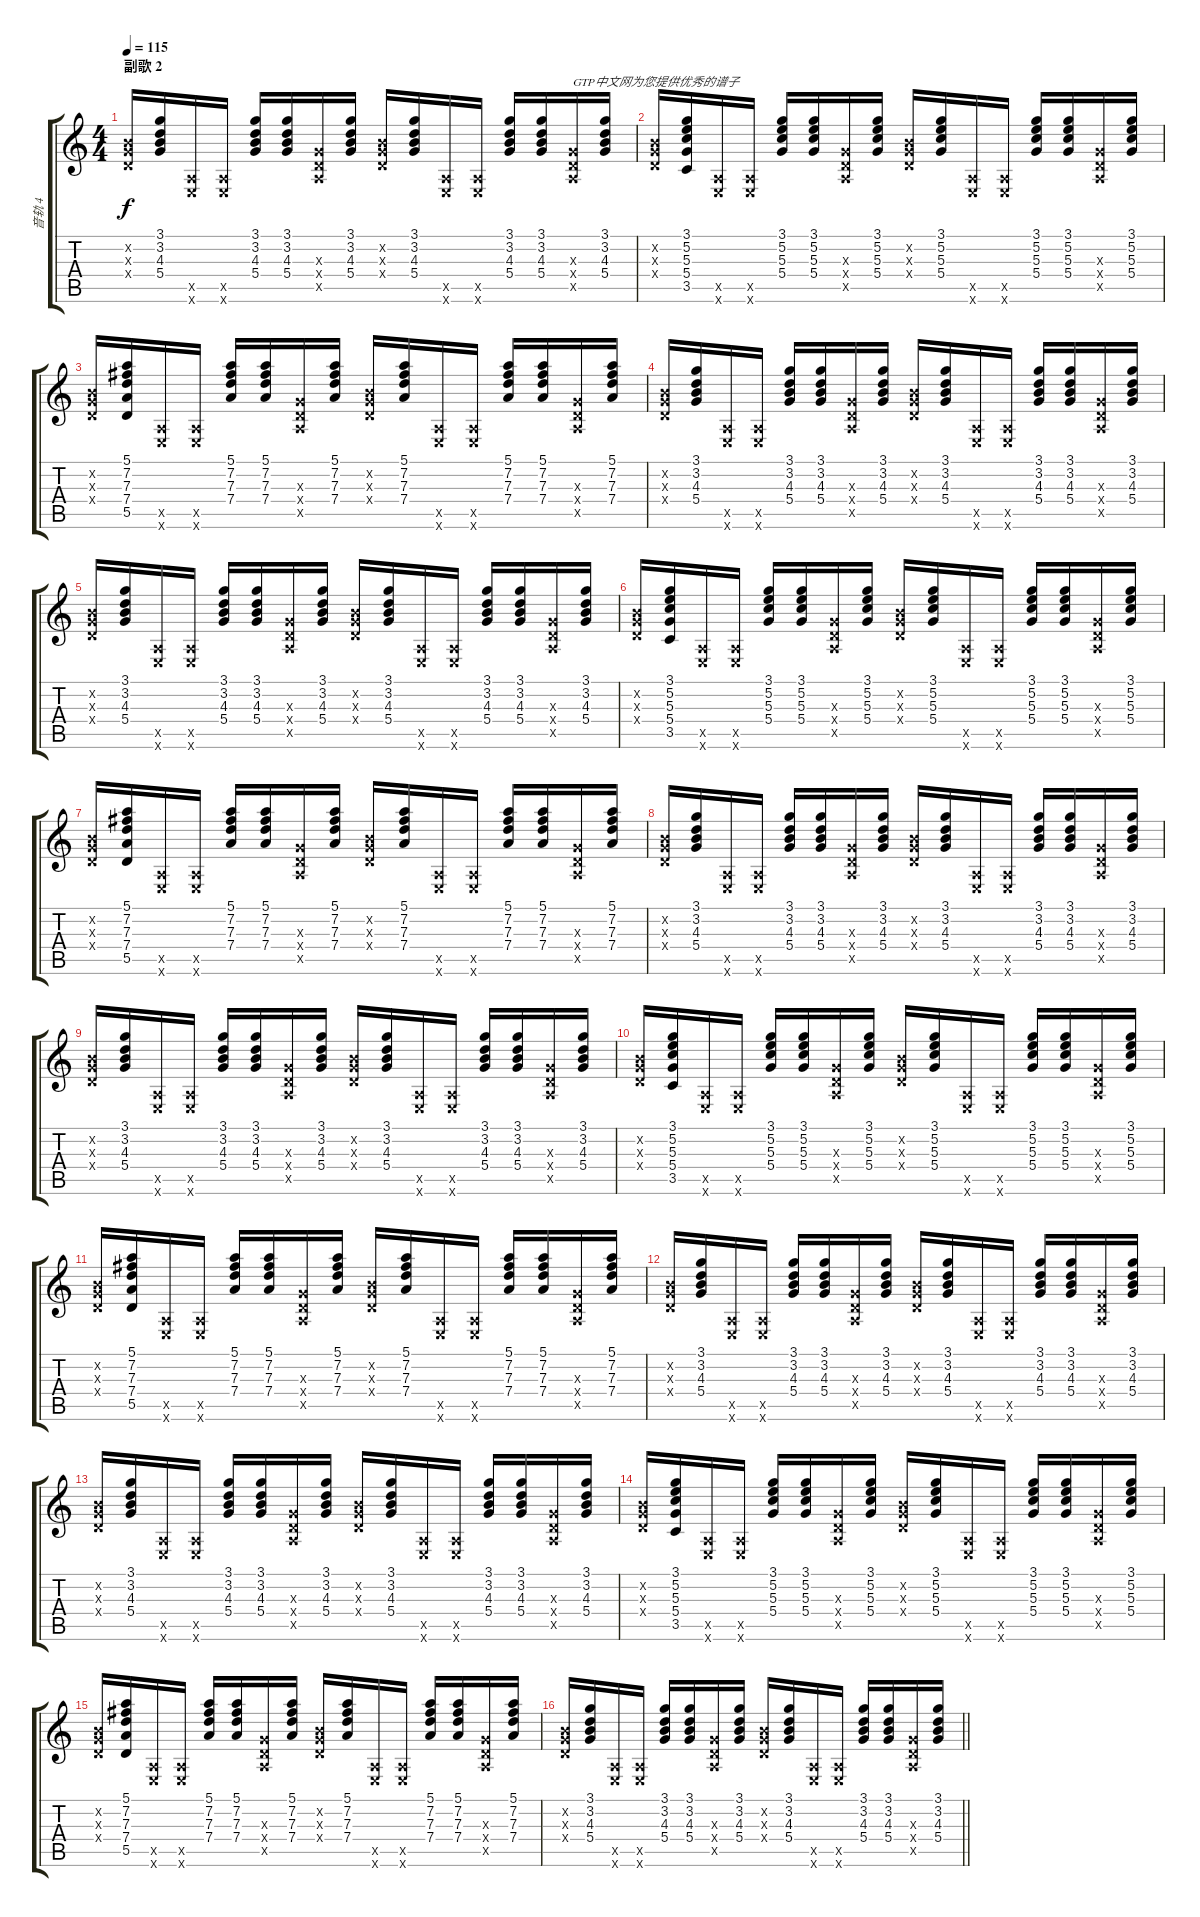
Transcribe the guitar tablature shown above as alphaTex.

\track ("音轨 4" "音轨 4") {instrument electricguitarjazz}
\staff {score tabs}
\tuning (E4 B3 G3 D3 A2 E2) {hide}
\ts (4 4)
\section ("" "副歌 2 ")
\tempo 115
\clef g2
\ks c
(0.2{x} 0.3{x} 0.4{x}).16{dy f} (3.1 3.2 4.3 5.4).16 (0.5{x} 0.6{x}).16 (0.5{x} 0.6{x}).16 (3.1 3.2 4.3 5.4).16 (3.1 3.2 4.3 5.4).16 (0.3{x} 0.4{x} 0.5{x}).16 (3.1 3.2 4.3 5.4).16 (0.2{x} 0.3{x} 0.4{x}).16 (3.1 3.2 4.3 5.4).16 (0.5{x} 0.6{x}).16 (0.5{x} 0.6{x}).16 (3.1 3.2 4.3 5.4).16 (3.1 3.2 4.3 5.4).16 (0.3{x} 0.4{x} 0.5{x}).16{txt "GTP中文网为您提供优秀的谱子"} (3.1 3.2 4.3 5.4).16 |
(0.2{x} 0.3{x} 0.4{x}).16 (3.1 5.2 5.3 5.4 3.5).16 (0.5{x} 0.6{x}).16 (0.5{x} 0.6{x}).16 (3.1 5.2 5.3 5.4).16 (3.1 5.2 5.3 5.4).16 (0.3{x} 0.4{x} 0.5{x}).16 (3.1 5.2 5.3 5.4).16 (0.2{x} 0.3{x} 0.4{x}).16 (3.1 5.2 5.3 5.4).16 (0.5{x} 0.6{x}).16 (0.5{x} 0.6{x}).16 (3.1 5.2 5.3 5.4).16 (3.1 5.2 5.3 5.4).16 (0.3{x} 0.4{x} 0.5{x}).16 (3.1 5.2 5.3 5.4).16 |
(0.2{x} 0.3{x} 0.4{x}).16 (5.1 7.2 7.3 7.4 5.5).16 (0.5{x} 0.6{x}).16 (0.5{x} 0.6{x}).16 (5.1 7.2 7.3 7.4).16 (5.1 7.2 7.3 7.4).16 (0.3{x} 0.4{x} 0.5{x}).16 (5.1 7.2 7.3 7.4).16 (0.2{x} 0.3{x} 0.4{x}).16 (5.1 7.2 7.3 7.4).16 (0.5{x} 0.6{x}).16 (0.5{x} 0.6{x}).16 (5.1 7.2 7.3 7.4).16 (5.1 7.2 7.3 7.4).16 (0.3{x} 0.4{x} 0.5{x}).16 (5.1 7.2 7.3 7.4).16 |
(0.2{x} 0.3{x} 0.4{x}).16 (3.1 3.2 4.3 5.4).16 (0.5{x} 0.6{x}).16 (0.5{x} 0.6{x}).16 (3.1 3.2 4.3 5.4).16 (3.1 3.2 4.3 5.4).16 (0.3{x} 0.4{x} 0.5{x}).16 (3.1 3.2 4.3 5.4).16 (0.2{x} 0.3{x} 0.4{x}).16 (3.1 3.2 4.3 5.4).16 (0.5{x} 0.6{x}).16 (0.5{x} 0.6{x}).16 (3.1 3.2 4.3 5.4).16 (3.1 3.2 4.3 5.4).16 (0.3{x} 0.4{x} 0.5{x}).16 (3.1 3.2 4.3 5.4).16 |
(0.2{x} 0.3{x} 0.4{x}).16 (3.1 3.2 4.3 5.4).16 (0.5{x} 0.6{x}).16 (0.5{x} 0.6{x}).16 (3.1 3.2 4.3 5.4).16 (3.1 3.2 4.3 5.4).16 (0.3{x} 0.4{x} 0.5{x}).16 (3.1 3.2 4.3 5.4).16 (0.2{x} 0.3{x} 0.4{x}).16 (3.1 3.2 4.3 5.4).16 (0.5{x} 0.6{x}).16 (0.5{x} 0.6{x}).16 (3.1 3.2 4.3 5.4).16 (3.1 3.2 4.3 5.4).16 (0.3{x} 0.4{x} 0.5{x}).16 (3.1 3.2 4.3 5.4).16 |
(0.2{x} 0.3{x} 0.4{x}).16 (3.1 5.2 5.3 5.4 3.5).16 (0.5{x} 0.6{x}).16 (0.5{x} 0.6{x}).16 (3.1 5.2 5.3 5.4).16 (3.1 5.2 5.3 5.4).16 (0.3{x} 0.4{x} 0.5{x}).16 (3.1 5.2 5.3 5.4).16 (0.2{x} 0.3{x} 0.4{x}).16 (3.1 5.2 5.3 5.4).16 (0.5{x} 0.6{x}).16 (0.5{x} 0.6{x}).16 (3.1 5.2 5.3 5.4).16 (3.1 5.2 5.3 5.4).16 (0.3{x} 0.4{x} 0.5{x}).16 (3.1 5.2 5.3 5.4).16 |
(0.2{x} 0.3{x} 0.4{x}).16 (5.1 7.2 7.3 7.4 5.5).16 (0.5{x} 0.6{x}).16 (0.5{x} 0.6{x}).16 (5.1 7.2 7.3 7.4).16 (5.1 7.2 7.3 7.4).16 (0.3{x} 0.4{x} 0.5{x}).16 (5.1 7.2 7.3 7.4).16 (0.2{x} 0.3{x} 0.4{x}).16 (5.1 7.2 7.3 7.4).16 (0.5{x} 0.6{x}).16 (0.5{x} 0.6{x}).16 (5.1 7.2 7.3 7.4).16 (5.1 7.2 7.3 7.4).16 (0.3{x} 0.4{x} 0.5{x}).16 (5.1 7.2 7.3 7.4).16 |
(0.2{x} 0.3{x} 0.4{x}).16 (3.1 3.2 4.3 5.4).16 (0.5{x} 0.6{x}).16 (0.5{x} 0.6{x}).16 (3.1 3.2 4.3 5.4).16 (3.1 3.2 4.3 5.4).16 (0.3{x} 0.4{x} 0.5{x}).16 (3.1 3.2 4.3 5.4).16 (0.2{x} 0.3{x} 0.4{x}).16 (3.1 3.2 4.3 5.4).16 (0.5{x} 0.6{x}).16 (0.5{x} 0.6{x}).16 (3.1 3.2 4.3 5.4).16 (3.1 3.2 4.3 5.4).16 (0.3{x} 0.4{x} 0.5{x}).16 (3.1 3.2 4.3 5.4).16 |
(0.2{x} 0.3{x} 0.4{x}).16 (3.1 3.2 4.3 5.4).16 (0.5{x} 0.6{x}).16 (0.5{x} 0.6{x}).16 (3.1 3.2 4.3 5.4).16 (3.1 3.2 4.3 5.4).16 (0.3{x} 0.4{x} 0.5{x}).16 (3.1 3.2 4.3 5.4).16 (0.2{x} 0.3{x} 0.4{x}).16 (3.1 3.2 4.3 5.4).16 (0.5{x} 0.6{x}).16 (0.5{x} 0.6{x}).16 (3.1 3.2 4.3 5.4).16 (3.1 3.2 4.3 5.4).16 (0.3{x} 0.4{x} 0.5{x}).16 (3.1 3.2 4.3 5.4).16 |
(0.2{x} 0.3{x} 0.4{x}).16 (3.1 5.2 5.3 5.4 3.5).16 (0.5{x} 0.6{x}).16 (0.5{x} 0.6{x}).16 (3.1 5.2 5.3 5.4).16 (3.1 5.2 5.3 5.4).16 (0.3{x} 0.4{x} 0.5{x}).16 (3.1 5.2 5.3 5.4).16 (0.2{x} 0.3{x} 0.4{x}).16 (3.1 5.2 5.3 5.4).16 (0.5{x} 0.6{x}).16 (0.5{x} 0.6{x}).16 (3.1 5.2 5.3 5.4).16 (3.1 5.2 5.3 5.4).16 (0.3{x} 0.4{x} 0.5{x}).16 (3.1 5.2 5.3 5.4).16 |
(0.2{x} 0.3{x} 0.4{x}).16 (5.1 7.2 7.3 7.4 5.5).16 (0.5{x} 0.6{x}).16 (0.5{x} 0.6{x}).16 (5.1 7.2 7.3 7.4).16 (5.1 7.2 7.3 7.4).16 (0.3{x} 0.4{x} 0.5{x}).16 (5.1 7.2 7.3 7.4).16 (0.2{x} 0.3{x} 0.4{x}).16 (5.1 7.2 7.3 7.4).16 (0.5{x} 0.6{x}).16 (0.5{x} 0.6{x}).16 (5.1 7.2 7.3 7.4).16 (5.1 7.2 7.3 7.4).16 (0.3{x} 0.4{x} 0.5{x}).16 (5.1 7.2 7.3 7.4).16 |
(0.2{x} 0.3{x} 0.4{x}).16 (3.1 3.2 4.3 5.4).16 (0.5{x} 0.6{x}).16 (0.5{x} 0.6{x}).16 (3.1 3.2 4.3 5.4).16 (3.1 3.2 4.3 5.4).16 (0.3{x} 0.4{x} 0.5{x}).16 (3.1 3.2 4.3 5.4).16 (0.2{x} 0.3{x} 0.4{x}).16 (3.1 3.2 4.3 5.4).16 (0.5{x} 0.6{x}).16 (0.5{x} 0.6{x}).16 (3.1 3.2 4.3 5.4).16 (3.1 3.2 4.3 5.4).16 (0.3{x} 0.4{x} 0.5{x}).16 (3.1 3.2 4.3 5.4).16 |
(0.2{x} 0.3{x} 0.4{x}).16 (3.1 3.2 4.3 5.4).16 (0.5{x} 0.6{x}).16 (0.5{x} 0.6{x}).16 (3.1 3.2 4.3 5.4).16 (3.1 3.2 4.3 5.4).16 (0.3{x} 0.4{x} 0.5{x}).16 (3.1 3.2 4.3 5.4).16 (0.2{x} 0.3{x} 0.4{x}).16 (3.1 3.2 4.3 5.4).16 (0.5{x} 0.6{x}).16 (0.5{x} 0.6{x}).16 (3.1 3.2 4.3 5.4).16 (3.1 3.2 4.3 5.4).16 (0.3{x} 0.4{x} 0.5{x}).16 (3.1 3.2 4.3 5.4).16 |
(0.2{x} 0.3{x} 0.4{x}).16 (3.1 5.2 5.3 5.4 3.5).16 (0.5{x} 0.6{x}).16 (0.5{x} 0.6{x}).16 (3.1 5.2 5.3 5.4).16 (3.1 5.2 5.3 5.4).16 (0.3{x} 0.4{x} 0.5{x}).16 (3.1 5.2 5.3 5.4).16 (0.2{x} 0.3{x} 0.4{x}).16 (3.1 5.2 5.3 5.4).16 (0.5{x} 0.6{x}).16 (0.5{x} 0.6{x}).16 (3.1 5.2 5.3 5.4).16 (3.1 5.2 5.3 5.4).16 (0.3{x} 0.4{x} 0.5{x}).16 (3.1 5.2 5.3 5.4).16 |
(0.2{x} 0.3{x} 0.4{x}).16 (5.1 7.2 7.3 7.4 5.5).16 (0.5{x} 0.6{x}).16 (0.5{x} 0.6{x}).16 (5.1 7.2 7.3 7.4).16 (5.1 7.2 7.3 7.4).16 (0.3{x} 0.4{x} 0.5{x}).16 (5.1 7.2 7.3 7.4).16 (0.2{x} 0.3{x} 0.4{x}).16 (5.1 7.2 7.3 7.4).16 (0.5{x} 0.6{x}).16 (0.5{x} 0.6{x}).16 (5.1 7.2 7.3 7.4).16 (5.1 7.2 7.3 7.4).16 (0.3{x} 0.4{x} 0.5{x}).16 (5.1 7.2 7.3 7.4).16 |
\barLineRight lightlight
(0.2{x} 0.3{x} 0.4{x}).16 (3.1 3.2 4.3 5.4).16 (0.5{x} 0.6{x}).16 (0.5{x} 0.6{x}).16 (3.1 3.2 4.3 5.4).16 (3.1 3.2 4.3 5.4).16 (0.3{x} 0.4{x} 0.5{x}).16 (3.1 3.2 4.3 5.4).16 (0.2{x} 0.3{x} 0.4{x}).16 (3.1 3.2 4.3 5.4).16 (0.5{x} 0.6{x}).16 (0.5{x} 0.6{x}).16 (3.1 3.2 4.3 5.4).16 (3.1 3.2 4.3 5.4).16 (0.3{x} 0.4{x} 0.5{x}).16 (3.1 3.2 4.3 5.4).16
